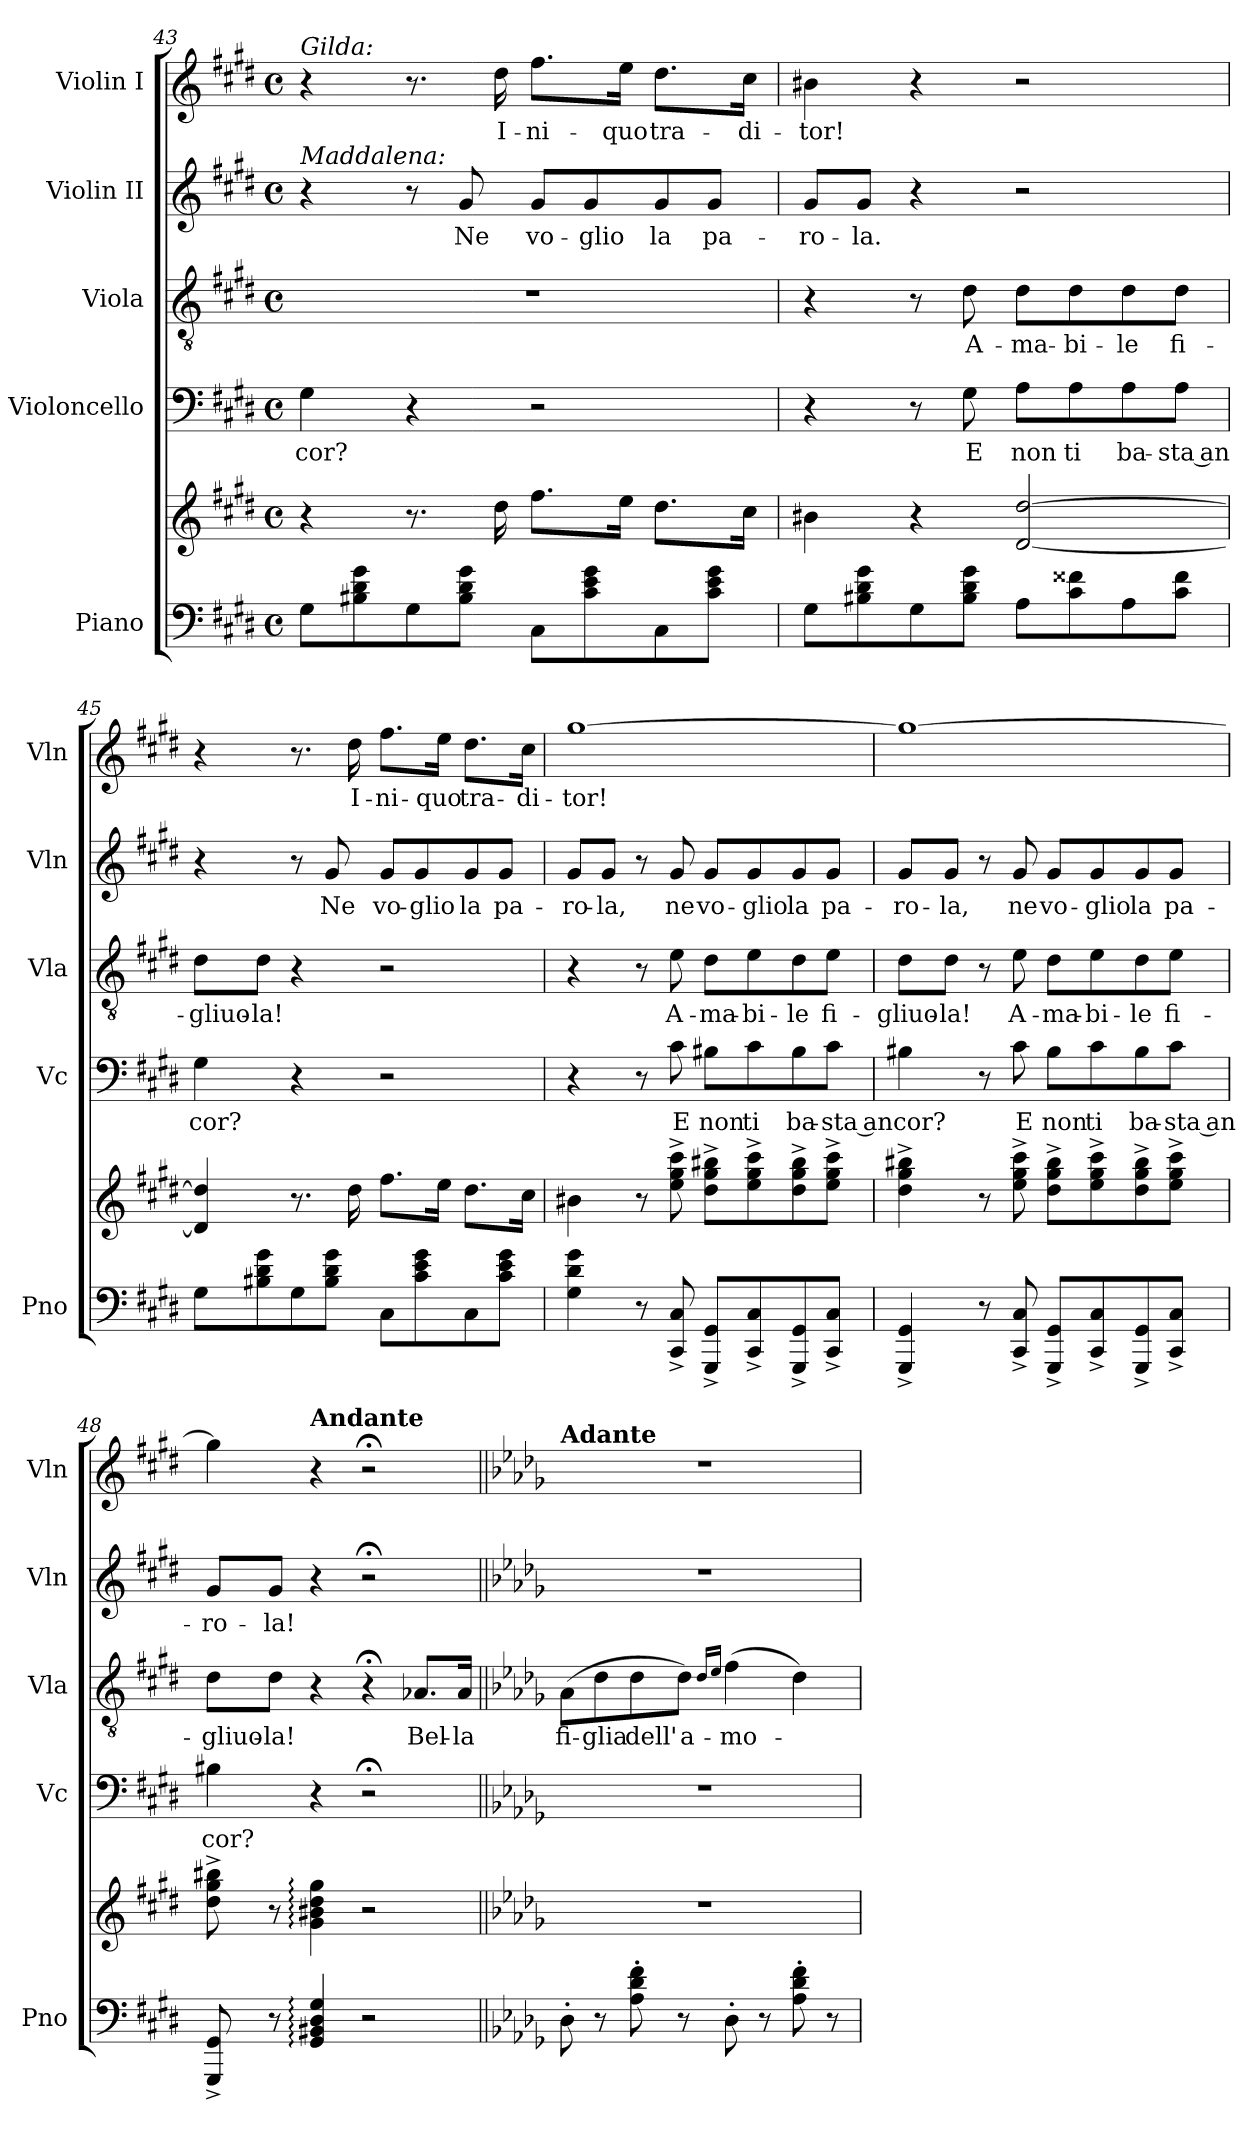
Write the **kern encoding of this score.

**kern	**kern	**kern	**text	**kern	**text	**kern	**text	**kern	**text
*part5	*part5	*part4	*part4	*part3	*part3	*part2	*part2	*part1	*part1
*staff6	*staff5	*staff4	*staff4	*staff3	*staff3	*staff2	*staff2	*staff1	*staff1
*I"Piano	*	*I"Violoncello	*	*I"Viola	*	*I"Violin II	*	*I"Violin I	*
*I'Pno	*	*I'Vc	*	*I'Vla	*	*I'Vln	*	*I'Vln	*
*clefF4	*clefG2	*clefF4	*	*clefGv2	*	*clefG2	*	*clefG2	*
*k[f#c#g#d#]	*k[f#c#g#d#]	*k[f#c#g#d#]	*	*k[f#c#g#d#]	*	*k[f#c#g#d#]	*	*k[f#c#g#d#]	*
*M4/4	*M4/4	*M4/4	*	*M4/4	*	*M4/4	*	*M4/4	*
*met(c)	*met(c)	*met(c)	*	*met(c)	*	*met(c)	*	*met(c)	*
=43	=43	=43	=43	=43	=43	=43	=43	=43	=43
!	!	!	!	!	!	!	!	!LO:TX:a:i:t=Gilda&colon;	!
!	!	!	!	!	!	!LO:TX:a:i:t=Maddalena&colon;	!	!	!
!	!	!	!LO:LY:b	!	!	!	!	!	!
8G#\L	4r	4G#\	-cor?	1r	.	4r	.	4r	.
8B#X\ 8d#\ 8g#\	.	.	.	.	.	.	.	.	.
8G#\	8.r	4r	.	.	.	8r	.	8.r	.
!	!	!	!	!	!	!	!LO:LY:b	!	!
8B#\ 8d#\ 8g#\J	.	.	.	.	.	8g#/	Ne	.	.
!	!	!	!	!	!	!	!	!	!LO:LY:b
.	16dd#\	.	.	.	.	.	.	16dd#\	I-
!	!	!	!	!	!	!	!LO:LY:b	!	!LO:LY:b
8C#\L	8.ff#\L	2r	.	.	.	8g#/L	vo-	8.ff#\L	-ni-
!	!	!	!	!	!	!	!LO:LY:b	!	!
8c#\ 8e\ 8g#\	.	.	.	.	.	8g#/	-glio	.	.
!	!	!	!	!	!	!	!	!	!LO:LY:b
.	16ee\Jk	.	.	.	.	.	.	16ee\Jk	-quo
!	!	!	!	!	!	!	!LO:LY:b	!	!LO:LY:b
8C#\	8.dd#\L	.	.	.	.	8g#/	la	8.dd#\L	tra-
!	!	!	!	!	!	!	!LO:LY:b	!	!
8c#\ 8e\ 8g#\J	.	.	.	.	.	8g#/J	pa-	.	.
!	!	!	!	!	!	!	!	!	!LO:LY:b
.	16cc#\Jk	.	.	.	.	.	.	16cc#\Jk	-di-
=44	=44	=44	=44	=44	=44	=44	=44	=44	=44
!	!	!	!	!	!	!	!LO:LY:b	!	!LO:LY:b
8G#\L	4b#X\	4r	.	4r	.	8g#/L	-ro-	4b#X\	-tor!
!	!	!	!	!	!	!	!LO:LY:b	!	!
8B#X\ 8d#\ 8g#\	.	.	.	.	.	8g#/J	-la.	.	.
8G#\	4r	8r	.	8r	.	4r	.	4r	.
!	!	!	!LO:LY:b	!	!LO:LY:b	!	!	!	!
8B#\ 8d#\ 8g#\J	.	8G#\	E	8d#\	A-	.	.	.	.
!	!	!	!LO:LY:b	!	!LO:LY:b	!	!	!	!
8A\L	[2d#/ [2dd#/	8A\L	non	8d#\L	-ma-	2r	.	2r	.
!	!	!	!LO:LY:b	!	!LO:LY:b	!	!	!	!
8c#\ 8f##X\	.	8A\	ti	8d#\	-bi-	.	.	.	.
!	!	!	!LO:LY:b	!	!LO:LY:b	!	!	!	!
8A\	.	8A\	ba-	8d#\	-le	.	.	.	.
!	!	!	!LO:LY:b	!	!LO:LY:b	!	!	!	!
8c#\ 8f##\J	.	8A\J	-sta an	8d#\J	fi-	.	.	.	.
=45	=45	=45	=45	=45	=45	=45	=45	=45	=45
!	!	!	!LO:LY:b	!	!LO:LY:b	!	!	!	!
8G#\L	4d#/] 4dd#/]	4G#\	-cor?	8d#\L	-gliuo-	4r	.	4r	.
!	!	!	!	!	!LO:LY:b	!	!	!	!
8B#X\ 8d#\ 8g#\	.	.	.	8d#\J	-la!	.	.	.	.
8G#\	8.r	4r	.	4r	.	8r	.	8.r	.
!	!	!	!	!	!	!	!LO:LY:b	!	!
8B#\ 8d#\ 8g#\J	.	.	.	.	.	8g#/	Ne	.	.
!	!	!	!	!	!	!	!	!	!LO:LY:b
.	16dd#\	.	.	.	.	.	.	16dd#\	I-
!	!	!	!	!	!	!	!LO:LY:b	!	!LO:LY:b
8C#\L	8.ff#\L	2r	.	2r	.	8g#/L	vo-	8.ff#\L	-ni-
!	!	!	!	!	!	!	!LO:LY:b	!	!
8c#\ 8e\ 8g#\	.	.	.	.	.	8g#/	-glio	.	.
!	!	!	!	!	!	!	!	!	!LO:LY:b
.	16ee\Jk	.	.	.	.	.	.	16ee\Jk	-quo
!	!	!	!	!	!	!	!LO:LY:b	!	!LO:LY:b
8C#\	8.dd#\L	.	.	.	.	8g#/	la	8.dd#\L	tra-
!	!	!	!	!	!	!	!LO:LY:b	!	!
8c#\ 8e\ 8g#\J	.	.	.	.	.	8g#/J	pa-	.	.
!	!	!	!	!	!	!	!	!	!LO:LY:b
.	16cc#\Jk	.	.	.	.	.	.	16cc#\Jk	-di-
!!LO:LB:g=z
=46	=46	=46	=46	=46	=46	=46	=46	=46	=46
!	!	!	!	!	!	!	!LO:LY:b	!	!LO:LY:b
4G#\ 4d#\ 4g#\	4b#X\	4r	.	4r	.	8g#/L	-ro-	[1gg#	-tor!
!	!	!	!	!	!	!	!LO:LY:b	!	!
.	.	.	.	.	.	8g#/J	-la,	.	.
8r	8r	8r	.	8r	.	8r	.	.	.
!	!	!	!LO:LY:b	!	!LO:LY:b	!	!LO:LY:b	!	!
8CC#/^ 8C#/^	8ee\^ 8gg#\^ 8ccc#\^	8c#\	E	8e\	A-	8g#/	ne	.	.
!	!	!	!LO:LY:b	!	!LO:LY:b	!	!LO:LY:b	!	!
8GGG#/^ 8GG#/^L	8dd#\^ 8gg#\^ 8bb#X\^L	8B#X\L	non	8d#\L	-ma-	8g#/L	vo-	.	.
!	!	!	!LO:LY:b	!	!LO:LY:b	!	!LO:LY:b	!	!
8CC#/^ 8C#/^	8ee\^ 8gg#\^ 8ccc#\^	8c#\	ti	8e\	-bi-	8g#/	-glio	.	.
!	!	!	!LO:LY:b	!	!LO:LY:b	!	!LO:LY:b	!	!
8GGG#/^ 8GG#/^	8dd#\^ 8gg#\^ 8bb#\^	8B#\	ba-	8d#\	-le	8g#/	la	.	.
!	!	!	!LO:LY:b	!	!LO:LY:b	!	!LO:LY:b	!	!
8CC#/^ 8C#/^J	8ee\^ 8gg#\^ 8ccc#\^J	8c#\J	-sta an	8e\J	fi-	8g#/J	pa-	.	.
=47	=47	=47	=47	=47	=47	=47	=47	=47	=47
!	!	!	!LO:LY:b	!	!LO:LY:b	!	!LO:LY:b	!	!
4GGG#/^ 4GG#/^	4dd#\^ 4gg#\^ 4bb#X\^	4B#X\	-cor?	8d#\L	-gliuo-	8g#/L	-ro-	1gg#_	.
!	!	!	!	!	!LO:LY:b	!	!LO:LY:b	!	!
.	.	.	.	8d#\J	-la!	8g#/J	-la,	.	.
8r	8r	8r	.	8r	.	8r	.	.	.
!	!	!	!LO:LY:b	!	!LO:LY:b	!	!LO:LY:b	!	!
8CC#/^ 8C#/^	8ee\^ 8gg#\^ 8ccc#\^	8c#\	E	8e\	A-	8g#/	ne	.	.
!	!	!	!LO:LY:b	!	!LO:LY:b	!	!LO:LY:b	!	!
8GGG#/^ 8GG#/^L	8dd#\^ 8gg#\^ 8bb#\^L	8B#\L	non	8d#\L	-ma-	8g#/L	vo-	.	.
!	!	!	!LO:LY:b	!	!LO:LY:b	!	!LO:LY:b	!	!
8CC#/^ 8C#/^	8ee\^ 8gg#\^ 8ccc#\^	8c#\	ti	8e\	-bi-	8g#/	-glio	.	.
!	!	!	!LO:LY:b	!	!LO:LY:b	!	!LO:LY:b	!	!
8GGG#/^ 8GG#/^	8dd#\^ 8gg#\^ 8bb#\^	8B#\	ba-	8d#\	-le	8g#/	la	.	.
!	!	!	!LO:LY:b	!	!LO:LY:b	!	!LO:LY:b	!	!
8CC#/^ 8C#/^J	8ee\^ 8gg#\^ 8ccc#\^J	8c#\J	-sta an	8e\J	fi-	8g#/J	pa-	.	.
=48	=48	=48	=48	=48	=48	=48	=48	=48	=48
!	!	!	!LO:LY:b	!	!LO:LY:b	!	!LO:LY:b	!	!
8GGG#/^ 8GG#/^	8dd#\^ 8gg#\^ 8bb#X\^	4B#X\	-cor?	8d#\L	-gliuo-	8g#/L	-ro-	4gg#\]	.
!	!	!	!	!	!LO:LY:b	!	!LO:LY:b	!	!
8r	8r	.	.	8d#\J	-la!	8g#/J	-la!	.	.
!	!	!	!	!	!	!	!	!LO:TX:a:B:t=Andante	!
4GG#/: 4BB#X/: 4D#/: 4G#/:	4g#\: 4b#X\: 4dd#\: 4gg#\:	4r	.	4r	.	4r	.	4r	.
2r	2r	2r;<	.	4r;<	.	2r;<	.	2r;<	.
!	!	!	!	!	!LO:LY:b	!	!	!	!
.	.	.	.	8.A-X/L	Bel-	.	.	.	.
!	!	!	!	!	!LO:LY:b	!	!	!	!
.	.	.	.	16A-/Jk	-la	.	.	.	.
!!LO:PB:g=z
=49||	=49||	=49||	=49||	=49||	=49||	=49||	=49||	=49||	=49||
*k[b-e-a-d-g-]	*k[b-e-a-d-g-]	*k[b-e-a-d-g-]	*	*k[b-e-a-d-g-]	*	*k[b-e-a-d-g-]	*	*k[b-e-a-d-g-]	*
*	*	*	*	*	*	*	*	*MM66	*
!	!	!	!	!	!	!	!	!LO:TX:a:B:t=Adante	!
!	!	!	!	!	!LO:LY:b	!	!	!	!
8D-'\	1r	1r	.	(>8A-\L	fi-	1r	.	1r	.
!	!	!	!	!	!LO:LY:b	!	!	!	!
8r	.	.	.	8d-\	-glia	.	.	.	.
!	!	!	!	!	!LO:LY:b	!	!	!	!
8A-\' 8d-\' 8f\'	.	.	.	8d-\	dell'	.	.	.	.
!	!	!	!	!	!LO:LY:b	!	!	!	!
8r	.	.	.	8d-\J)	a-	.	.	.	.
.	.	.	.	16qd-/LL	.	.	.	.	.
.	.	.	.	16qe-/JJ	.	.	.	.	.
!	!	!	!	!	!LO:LY:b	!	!	!	!
8D-'\	.	.	.	(>4f\	-mo-	.	.	.	.
8r	.	.	.	.	.	.	.	.	.
8A-\' 8d-\' 8f\'	.	.	.	4d-\)	.	.	.	.	.
8r	.	.	.	.	.	.	.	.	.
=	=	=	=	=	=	=	=	=	=
*-	*-	*-	*-	*-	*-	*-	*-	*-	*-
